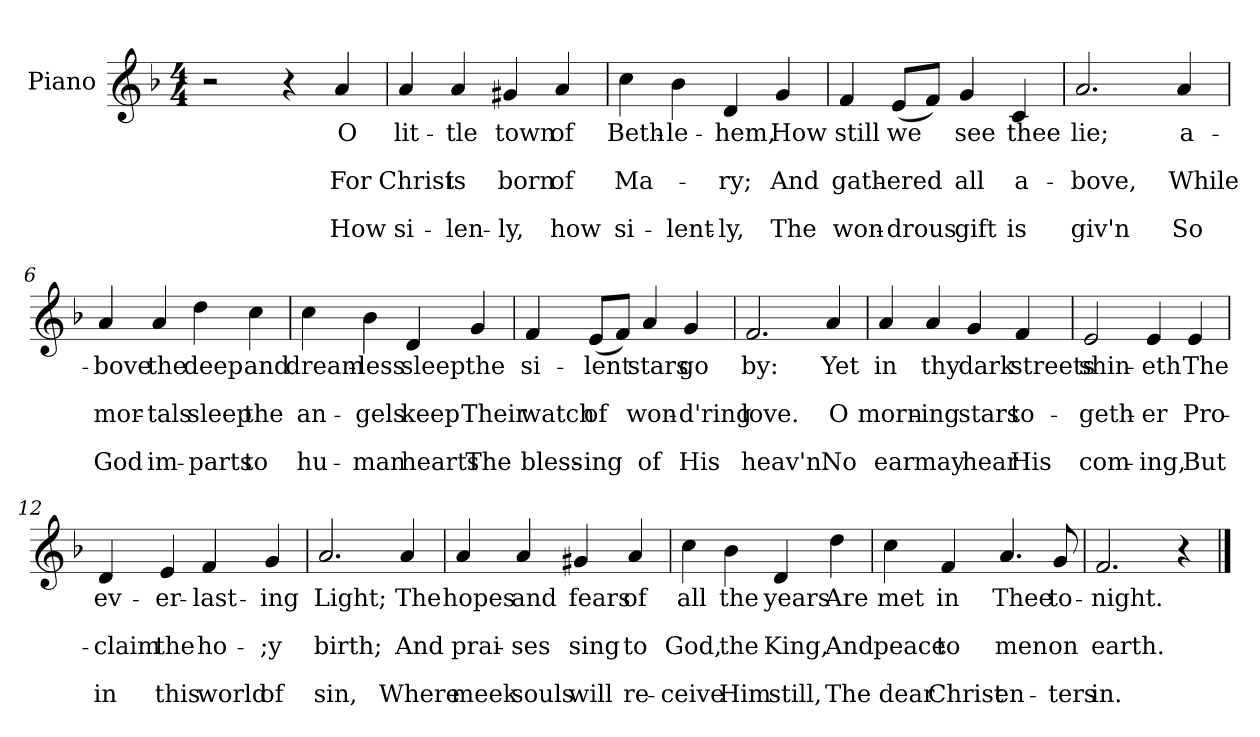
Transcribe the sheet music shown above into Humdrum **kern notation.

**kern	**text	**text	**text	**text	**text
*part1	*part1	*part1	*part1	*part1	*part1
*staff1	*staff1	*staff1	*staff1	*staff1	*staff1
*I"Piano	*	*	*	*	*
*I'Pno.	*	*	*	*	*
*clefG2	*	*	*	*	*
*k[b-]	*	*	*	*	*
*F:	*	*	*	*	*
*M4/4	*	*	*	*	*
=1	=1	=1	=1	=1	=1
2r	.	.	.	.	.
4r	.	.	.	.	.
4a/	O	.	For	.	How
=2	=2	=2	=2	=2	=2
4a/	lit-	.	Christ	.	si-
4a/	-tle	.	is	.	-len-
4g#X/	town	.	born	.	-ly,
4a/	of	.	of	.	how
=3	=3	=3	=3	=3	=3
4cc\	Beth-	.	Ma-	.	si-
4b-\	-le-	.	.	.	-lent-
4d/	-hem,	.	-ry;	.	-ly,
4g/	How	.	And	.	The
=4	=4	=4	=4	=4	=4
4f/	still	.	gath-	.	won-
(8e/L	we	.	-ered	.	-drous
8f/J)	.	.	.	.	.
4g/	see	.	all	.	gift
4c/	thee	.	a-	.	is
!!LO:LB:g=z
=5	=5	=5	=5	=5	=5
2.a/	lie;	.	-bove,	.	giv'n
4a/	a-	.	While	.	So
=6	=6	=6	=6	=6	=6
4a/	-bove	.	mor-	.	God
4a/	the	.	-tals	.	im-
4dd\	deep	.	sleep	.	-parts
4cc\	and	.	the	.	to
=7	=7	=7	=7	=7	=7
4cc\	dream-	.	an-	.	hu-
4b-\	-less	.	-gels	.	-man
4d/	sleep	.	keep	.	hearts
4g/	the	.	Their	.	The
!!LO:LB:g=z
=8	=8	=8	=8	=8	=8
4f/	si-	.	watch	.	bless-
(8e/L	-lent	.	of	.	-ing
8f/J)	.	.	.	.	.
4a/	stars	.	won-	.	of
4g/	go	.	-d'ring	.	His
=9	=9	=9	=9	=9	=9
2.f/	by:	.	love.	.	heav'n.
4a/	Yet	.	O	.	No
=10	=10	=10	=10	=10	=10
4a/	in	.	morn-	.	ear
4a/	thy	.	-ing	.	may
4g/	dark	.	stars	.	hear
4f/	streets	.	to-	.	His
=11	=11	=11	=11	=11	=11
2e/	shin-	.	-geth-	.	com-
4e/	-eth	.	-er	.	-ing,
4e/	The	.	Pro-	.	But
!!LO:LB:g=z
=12	=12	=12	=12	=12	=12
4d/	ev-	.	-claim	.	in
4e/	-er-	.	the	.	this
4f/	-last-	.	ho-	.	world
4g/	-ing	.	-;y	.	of
=13	=13	=13	=13	=13	=13
2.a/	Light;	.	birth;	.	sin,
4a/	The	.	And	.	Where
=14	=14	=14	=14	=14	=14
4a/	hopes	.	prai-	.	meek
4a/	and	.	-ses	.	souls
4g#X/	fears	.	sing	.	will
4a/	of	.	to	.	re-
!!LO:LB:g=z
=15	=15	=15	=15	=15	=15
4cc\	all	.	God,	.	-ceive
4b-\	the	.	the	.	Him
4d/	years	.	King,	.	still,
4dd\	Are	.	And	.	The
=16	=16	=16	=16	=16	=16
4cc\	met	.	peace	.	dear
4f/	in	.	to	.	Christ
4.a/	Thee	.	men	.	en-
8g/	to-	.	on	.	-ters
=17	=17	=17	=17	=17	=17
2.f/	-night.	.	earth.	.	in.
4r	.	.	.	.	.
==	==	==	==	==	==
*-	*-	*-	*-	*-	*-
